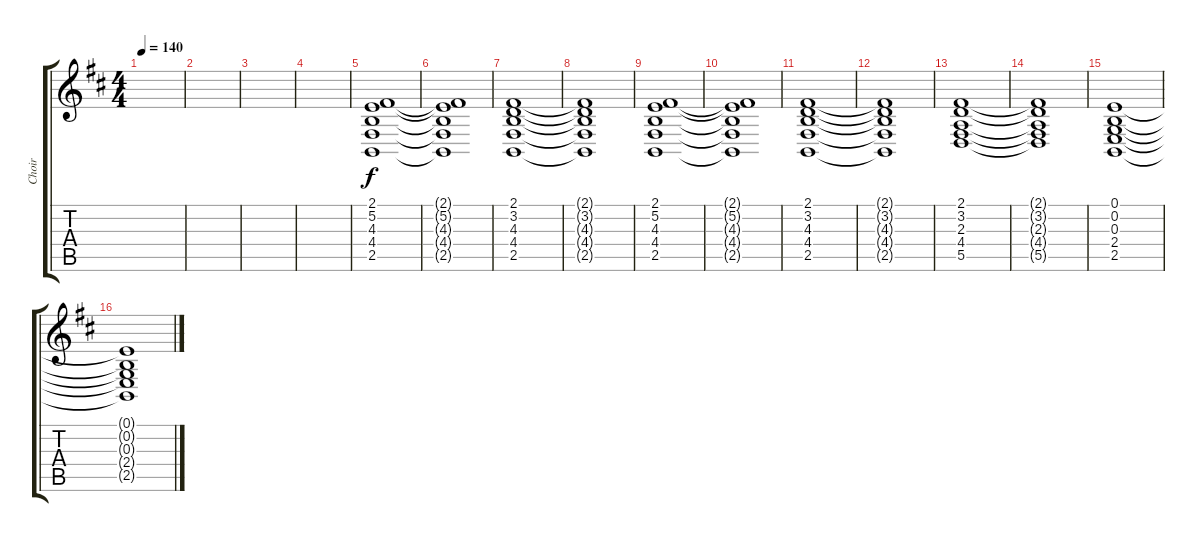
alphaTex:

\track ("Choir" "Choir") {instrument choiraahs}
\staff {score tabs}
\tuning (E4 B3 G3 D3 A2 E2) {hide}
\ts (4 4)
\tempo 140
\clef g2
\ks bminor
|
|
|
|
(2.1 5.2 4.3 4.4 2.5).1 |
(2.1{t} 5.2{t} 4.3{t} 4.4{t} 2.5{t}).1 |
(2.1 3.2 4.3 4.4 2.5).1 |
(2.1{t} 3.2{t} 4.3{t} 4.4{t} 2.5{t}).1 |
(2.1 5.2 4.3 4.4 2.5).1 |
(2.1{t} 5.2{t} 4.3{t} 4.4{t} 2.5{t}).1 |
(2.1 3.2 4.3 4.4 2.5).1 |
(2.1{t} 3.2{t} 4.3{t} 4.4{t} 2.5{t}).1 |
(2.1 3.2 2.3 4.4 5.5).1 |
(2.1{t} 3.2{t} 2.3{t} 4.4{t} 5.5{t}).1 |
(0.1 0.2 0.3 2.4 2.5).1 |
(0.1{t} 0.2{t} 0.3{t} 2.4{t} 2.5{t}).1
